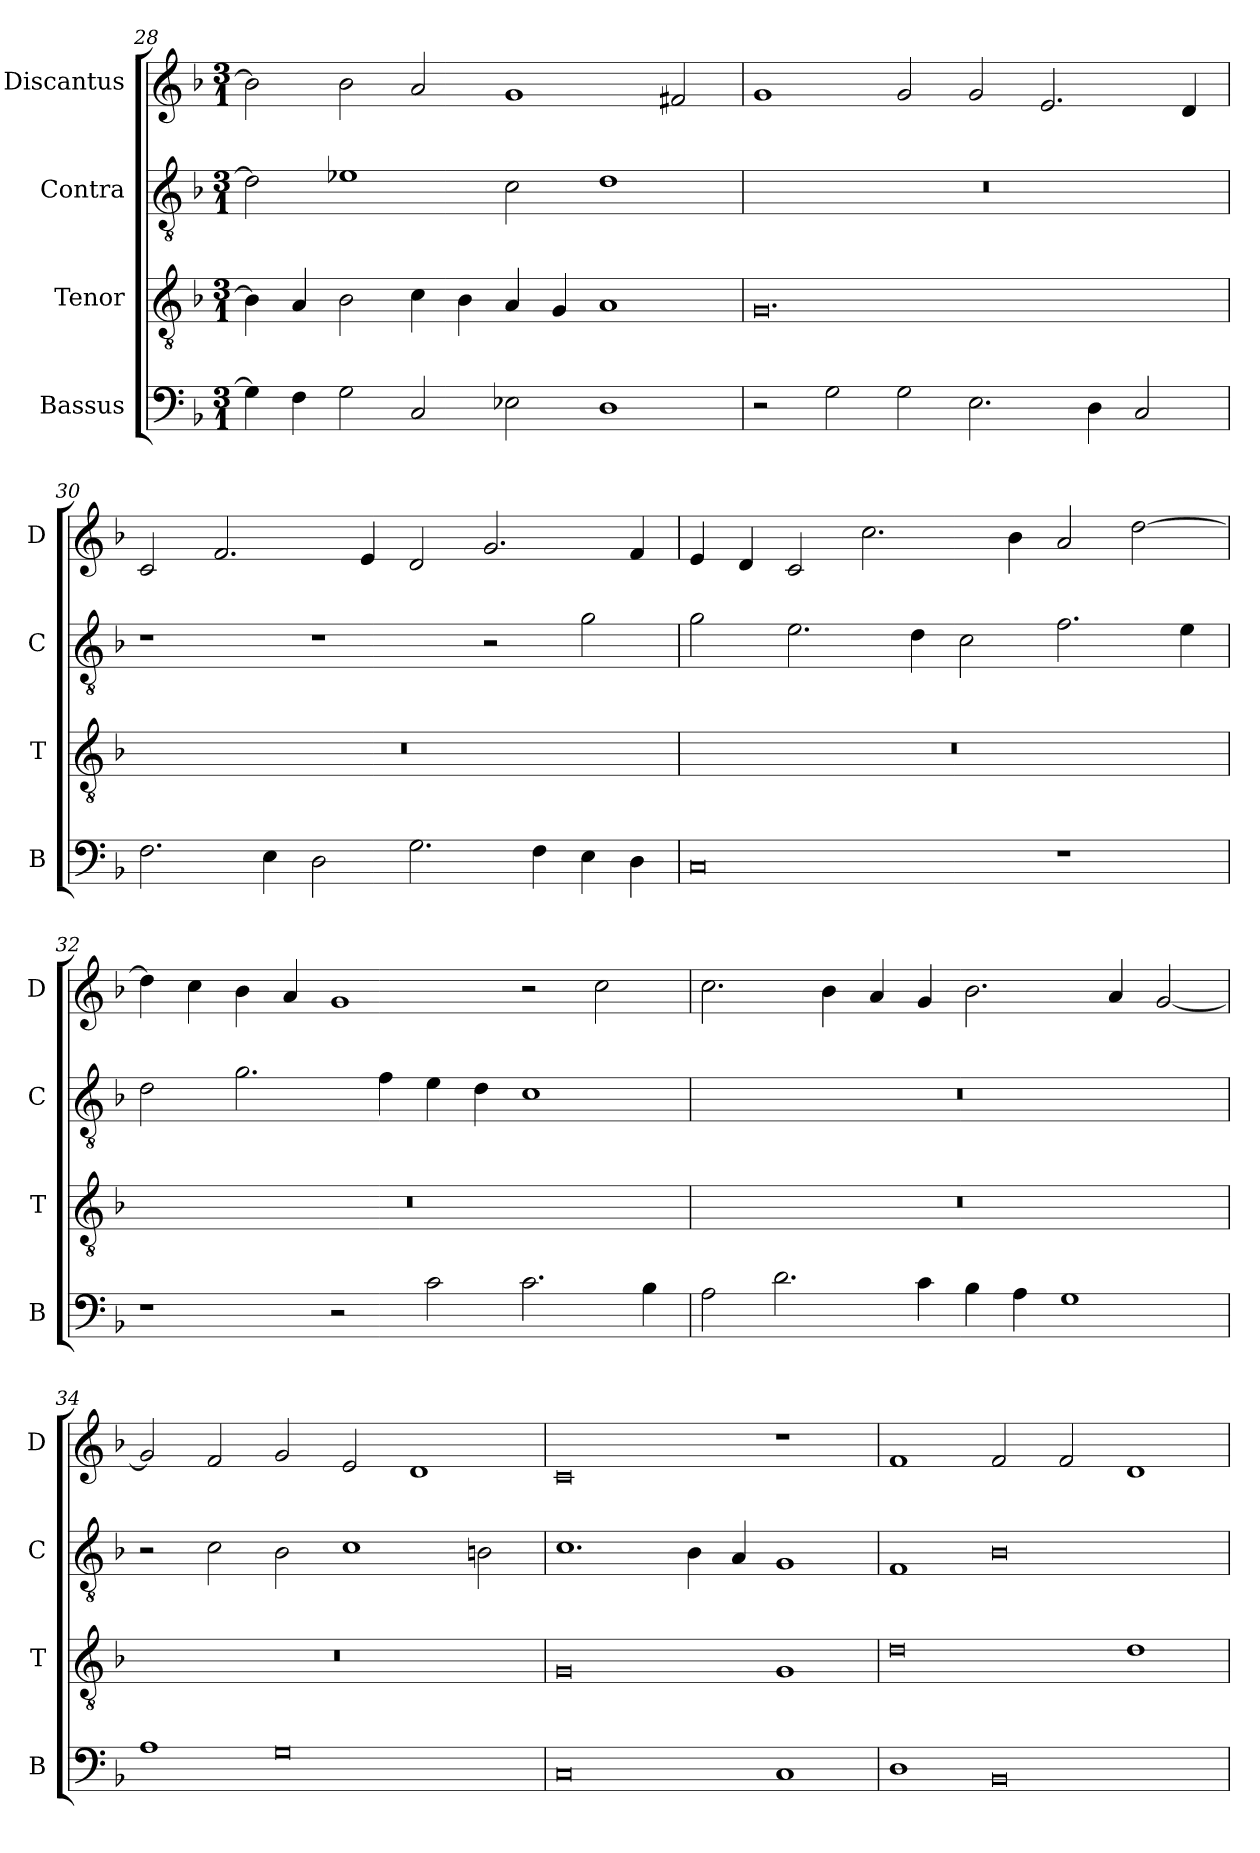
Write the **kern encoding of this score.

**kern	**kern	**kern	**kern
*part4	*part3	*part2	*part1
*staff4	*staff3	*staff2	*staff1
*I"Bassus	*I"Tenor	*I"Contra	*I"Discantus
*I'B	*I'T	*I'C	*I'D
*clefF4	*clefGv2	*clefGv2	*clefG2
*k[b-]	*k[b-]	*k[b-]	*k[b-]
*M3/1	*M3/1	*M3/1	*M3/1
=28	=28	=28	=28
4G\]	4B-\]	2d\]	2b-\]
4F\	4A/	.	.
2G\	2B-\	1e-X	2b-\
2C/	4c\	.	2a/
.	4B-\	.	.
2E-X\	4A/	2c\	1g
.	4G/	.	.
1D	1A	1d	.
.	.	.	2f#X/
=29	=29	=29	=29
2r	0.G	0.r	1g
2G\	.	.	.
2G\	.	.	2g/
2.E\	.	.	2g/
.	.	.	2.e/
4D\	.	.	.
2C/	.	.	.
.	.	.	4d/
=30	=30	=30	=30
2.F\	0.r	1r	2c/
.	.	.	2.f/
4E\	.	.	.
2D\	.	1r	.
.	.	.	4e/
2.G\	.	.	2d/
.	.	2r	2.g/
4F\	.	.	.
4E\	.	2g\	.
4D\	.	.	4f/
=31	=31	=31	=31
0C	0.r	2g\	4e/
.	.	.	4d/
.	.	2.e\	2c/
.	.	.	2.cc\
.	.	4d\	.
.	.	2c\	.
.	.	.	4b-\
1r	.	2.f\	2a/
.	.	.	[2dd\
.	.	4e\	.
=32	=32	=32	=32
1r	0.r	2d\	4dd\]
.	.	.	4cc\
.	.	2.g\	4b-\
.	.	.	4a/
2r	.	.	1g
.	.	4f\	.
2c\	.	4e\	.
.	.	4d\	.
2.c\	.	1c	2r
.	.	.	2cc\
4B-\	.	.	.
=33	=33	=33	=33
2A\	0.r	0.r	2.cc\
2.d\	.	.	.
.	.	.	4b-\
.	.	.	4a/
4c\	.	.	4g/
4B-\	.	.	2.b-\
4A\	.	.	.
1G	.	.	.
.	.	.	4a/
.	.	.	[2g/
=34	=34	=34	=34
1A	0.r	2r	2g/]
.	.	2c\	2f/
0G	.	2B-\	2g/
.	.	1c	2e/
.	.	.	1d
.	.	2Bn\	.
=35	=35	=35	=35
0C	0G	1.c	0c
.	.	4B-\	.
.	.	4A/	.
1C	1G	1G	1r
=36	=36	=36	=36
1D	0d	1F	1f
0BB-	.	0B-	2f/
.	.	.	2f/
.	1d	.	1d
=	=	=	=
*-	*-	*-	*-
